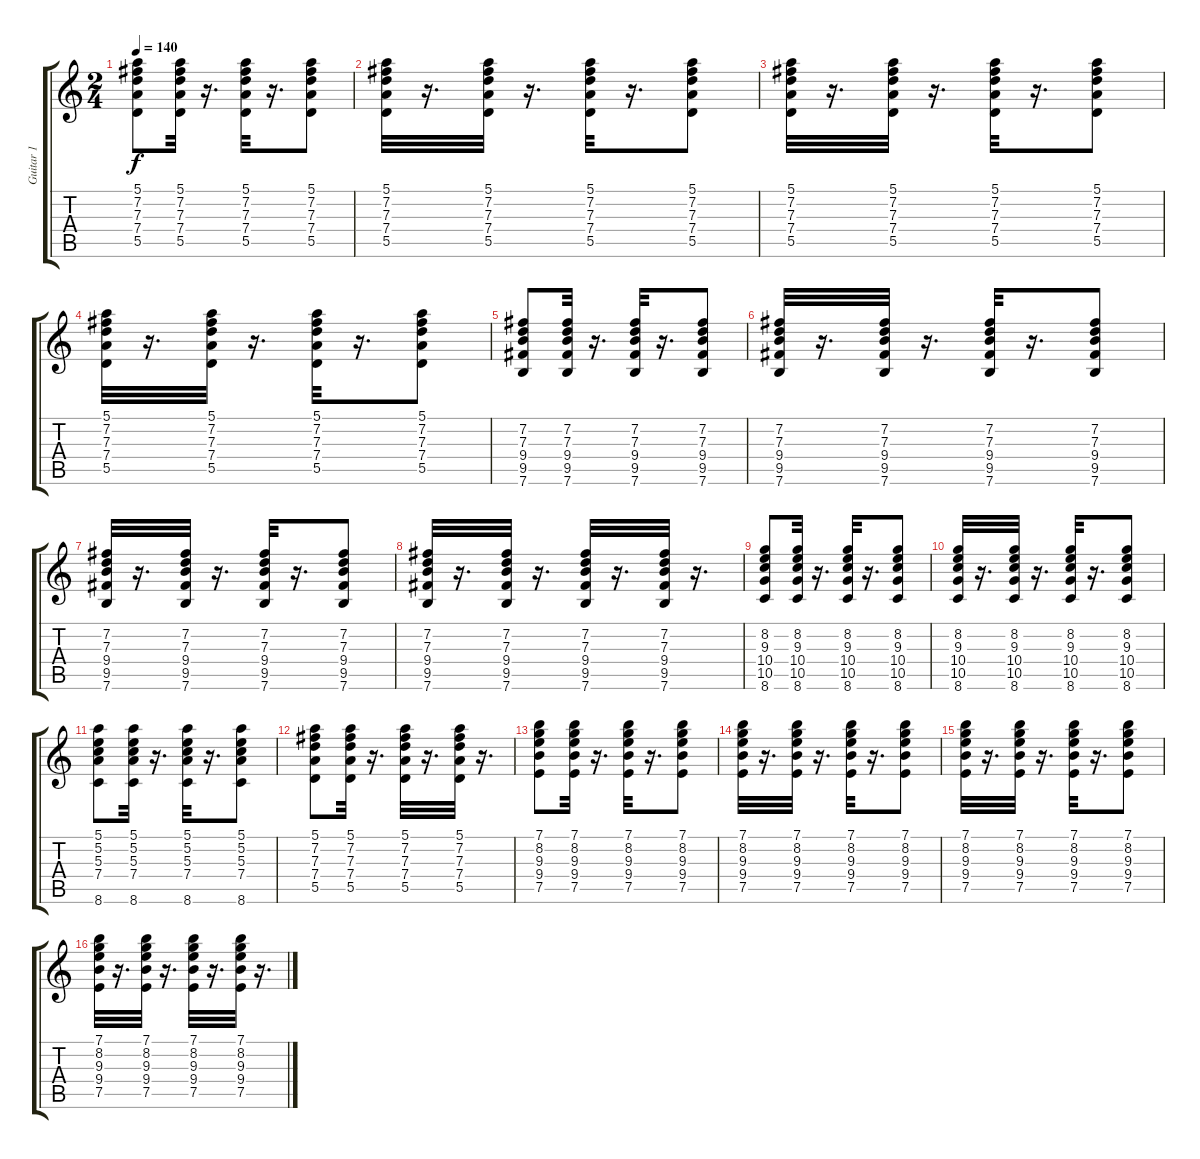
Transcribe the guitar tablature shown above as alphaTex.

\track ("Guitar 1" "Guitar 1") {instrument acousticguitarsteel}
\staff {score tabs}
\tuning (E4 B3 G3 D3 A2 E2) {hide}
\ts (2 4)
\tempo 140
\clef g2
\ks c
(5.1 7.2 7.3 7.4 5.5).8{dy f} (5.1 7.2 7.3 7.4 5.5).32 r.16{d} (5.1 7.2 7.3 7.4 5.5).32 r.16{d} (5.1 7.2 7.3 7.4 5.5).8 |
(5.1 7.2 7.3 7.4 5.5).32 r.16{d} (5.1 7.2 7.3 7.4 5.5).32 r.16{d} (5.1 7.2 7.3 7.4 5.5).32 r.16{d} (5.1 7.2 7.3 7.4 5.5).8 |
(5.1 7.2 7.3 7.4 5.5).32 r.16{d} (5.1 7.2 7.3 7.4 5.5).32 r.16{d} (5.1 7.2 7.3 7.4 5.5).32 r.16{d} (5.1 7.2 7.3 7.4 5.5).8 |
(5.1 7.2 7.3 7.4 5.5).32 r.16{d} (5.1 7.2 7.3 7.4 5.5).32 r.16{d} (5.1 7.2 7.3 7.4 5.5).32 r.16{d} (5.1 7.2 7.3 7.4 5.5).8 |
(7.2 7.3 9.4 9.5 7.6).8 (7.2 7.3 9.4 9.5 7.6).32 r.16{d} (7.2 7.3 9.4 9.5 7.6).32 r.16{d} (7.2 7.3 9.4 9.5 7.6).8 |
(7.2 7.3 9.4 9.5 7.6).32 r.16{d} (7.2 7.3 9.4 9.5 7.6).32 r.16{d} (7.2 7.3 9.4 9.5 7.6).32 r.16{d} (7.2 7.3 9.4 9.5 7.6).8 |
(7.2 7.3 9.4 9.5 7.6).32 r.16{d} (7.2 7.3 9.4 9.5 7.6).32 r.16{d} (7.2 7.3 9.4 9.5 7.6).32 r.16{d} (7.2 7.3 9.4 9.5 7.6).8 |
(7.2 7.3 9.4 9.5 7.6).32 r.16{d} (7.2 7.3 9.4 9.5 7.6).32 r.16{d} (7.2 7.3 9.4 9.5 7.6).32 r.16{d} (7.2 7.3 9.4 9.5 7.6).32 r.16{d} |
(8.2 9.3 10.4 10.5 8.6).8 (8.2 9.3 10.4 10.5 8.6).32 r.16{d} (8.2 9.3 10.4 10.5 8.6).32 r.16{d} (8.2 9.3 10.4 10.5 8.6).8 |
(8.2 9.3 10.4 10.5 8.6).32 r.16{d} (8.2 9.3 10.4 10.5 8.6).32 r.16{d} (8.2 9.3 10.4 10.5 8.6).32 r.16{d} (8.2 9.3 10.4 10.5 8.6).8 |
(5.1 5.2 5.3 7.4 8.6).8 (5.1 5.2 5.3 7.4 8.6).32 r.16{d} (5.1 5.2 5.3 7.4 8.6).32 r.16{d} (5.1 5.2 5.3 7.4 8.6).8 |
(5.1 7.2 7.3 7.4 5.5).8 (5.1 7.2 7.3 7.4 5.5).32 r.16{d} (5.1 7.2 7.3 7.4 5.5).32 r.16{d} (5.1 7.2 7.3 7.4 5.5).32 r.16{d} |
(7.1 8.2 9.3 9.4 7.5).8 (7.1 8.2 9.3 9.4 7.5).32 r.16{d} (7.1 8.2 9.3 9.4 7.5).32 r.16{d} (7.1 8.2 9.3 9.4 7.5).8 |
(7.1 8.2 9.3 9.4 7.5).32 r.16{d} (7.1 8.2 9.3 9.4 7.5).32 r.16{d} (7.1 8.2 9.3 9.4 7.5).32 r.16{d} (7.1 8.2 9.3 9.4 7.5).8 |
(7.1 8.2 9.3 9.4 7.5).32 r.16{d} (7.1 8.2 9.3 9.4 7.5).32 r.16{d} (7.1 8.2 9.3 9.4 7.5).32 r.16{d} (7.1 8.2 9.3 9.4 7.5).8 |
(7.1 8.2 9.3 9.4 7.5).32 r.16{d} (7.1 8.2 9.3 9.4 7.5).32 r.16{d} (7.1 8.2 9.3 9.4 7.5).32 r.16{d} (7.1 8.2 9.3 9.4 7.5).32 r.16{d}
